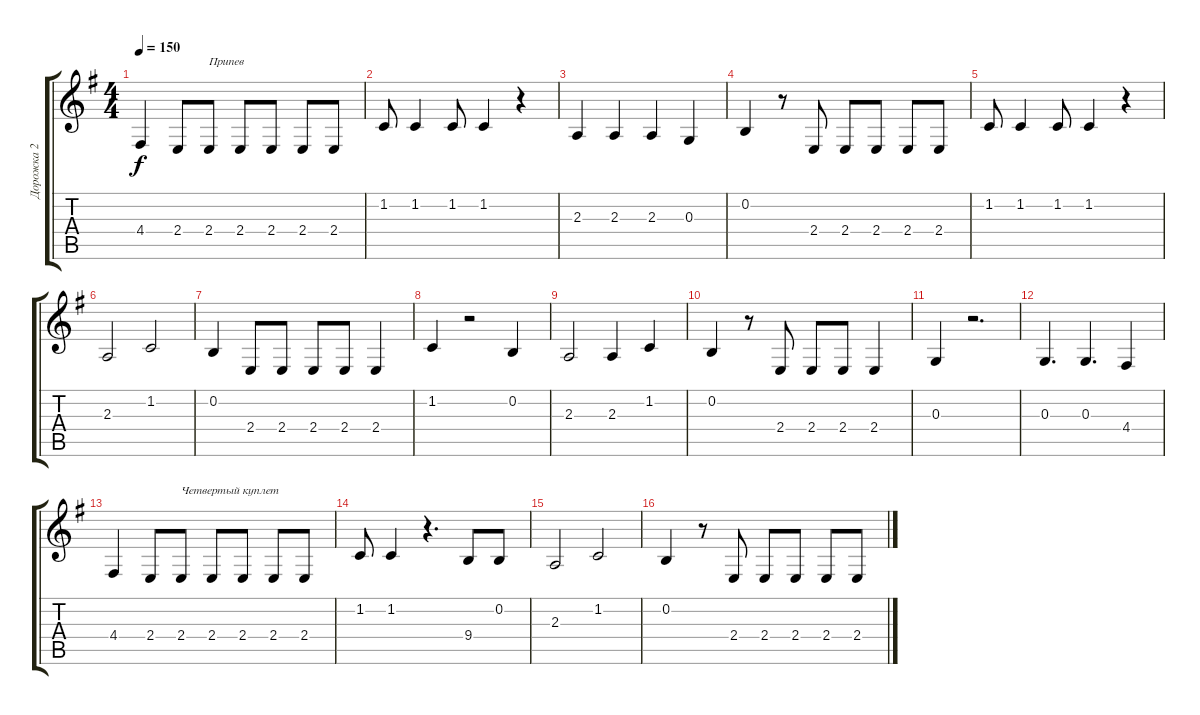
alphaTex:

\track ("Дорожка 2" "Дорожка 2") {instrument oboe}
\staff {score tabs}
\tuning (E4 B3 G3 D3 A2 E2) {hide}
\ts (4 4)
\tempo 150
\clef g2
\ks eminor
4.4.4{dy f} 2.4.8 2.4.8{txt "Припев"} 2.4.8 2.4.8 2.4.8 2.4.8 |
1.2.8 1.2.4 1.2.8 1.2.4 r.4 |
2.3.4 2.3.4 2.3.4 0.3.4 |
0.2.4 r.8 2.4.8 2.4.8 2.4.8 2.4.8 2.4.8 |
1.2.8 1.2.4 1.2.8 1.2.4 r.4 |
2.3.2 1.2.2 |
0.2.4 2.4.8 2.4.8 2.4.8 2.4.8 2.4.4 |
1.2.4 r.2 0.2.4 |
2.3.2 2.3.4 1.2.4 |
0.2.4 r.8 2.4.8 2.4.8 2.4.8 2.4.4 |
0.3.4 r.2{d} |
0.3.4{d} 0.3.4{d} 4.4.4 |
4.4.4 2.4.8 2.4.8{txt "Четвертый куплет"} 2.4.8 2.4.8 2.4.8 2.4.8 |
1.2.8 1.2.4 r.4{d} 9.4.8 0.2.8 |
2.3.2 1.2.2 |
0.2.4 r.8 2.4.8 2.4.8 2.4.8 2.4.8 2.4.8
